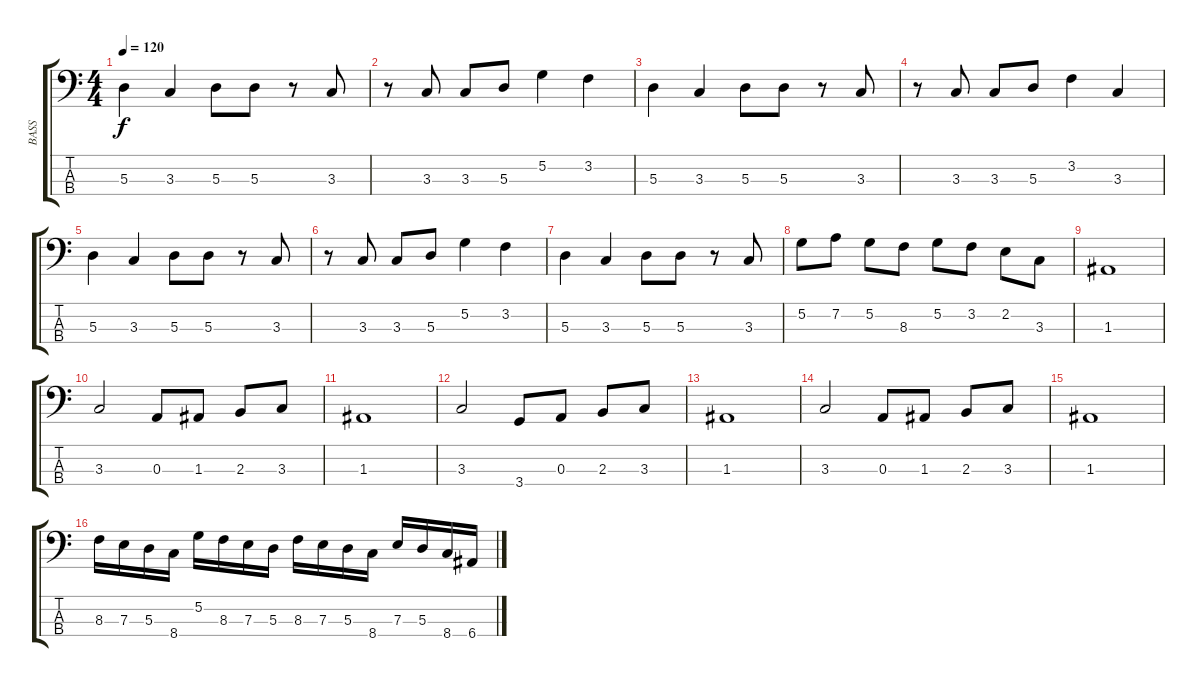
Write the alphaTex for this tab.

\track ("BASS" "BASS") {instrument electricbassfinger}
\staff {score tabs}
\tuning (G2 D2 A1 E1) {hide}
\ts (4 4)
\tempo 120
\clef f4
\ks c
5.3.4{dy f} 3.3.4 5.3.8 5.3.8 r.8 3.3.8 |
r.8 3.3.8 3.3.8 5.3.8 5.2.4 3.2.4 |
5.3.4 3.3.4 5.3.8 5.3.8 r.8 3.3.8 |
r.8 3.3.8 3.3.8 5.3.8 3.2.4 3.3.4 |
5.3.4 3.3.4 5.3.8 5.3.8 r.8 3.3.8 |
r.8 3.3.8 3.3.8 5.3.8 5.2.4 3.2.4 |
5.3.4 3.3.4 5.3.8 5.3.8 r.8 3.3.8 |
5.2.8 7.2.8 5.2.8 8.3.8 5.2.8 3.2.8 2.2.8 3.3.8 |
1.3.1 |
3.3.2 0.3.8 1.3.8 2.3.8 3.3.8 |
1.3.1 |
3.3.2 3.4.8 0.3.8 2.3.8 3.3.8 |
1.3.1 |
3.3.2 0.3.8 1.3.8 2.3.8 3.3.8 |
1.3.1 |
8.3.16 7.3.16 5.3.16 8.4.16 5.2.16 8.3.16 7.3.16 5.3.16 8.3.16 7.3.16 5.3.16 8.4.16 7.3.16 5.3.16 8.4.16 6.4.16
